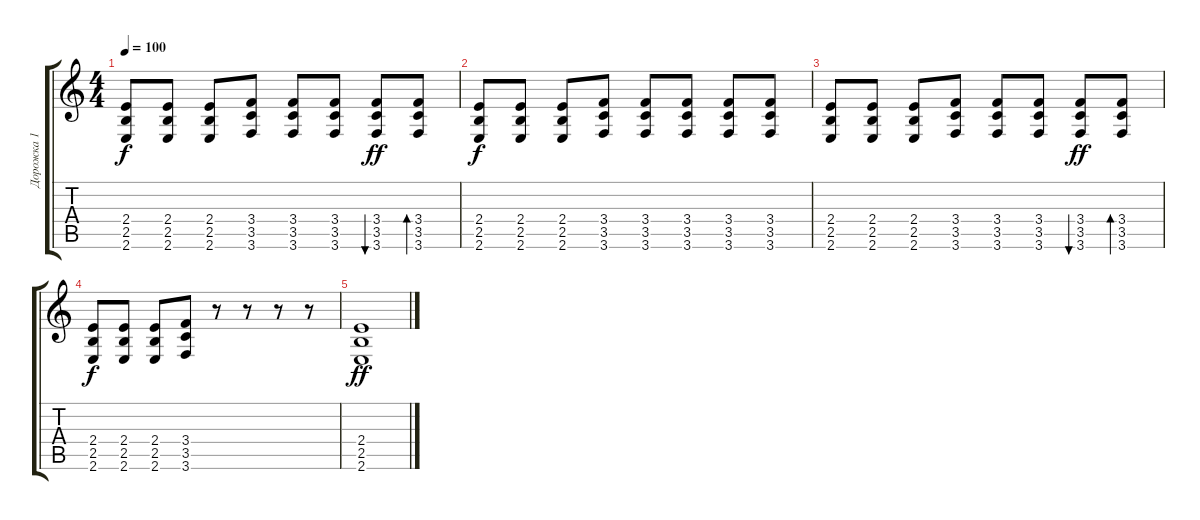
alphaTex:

\track ("Дорожка 1" "Дорожка 1") {instrument distortionguitar}
\staff {score tabs}
\tuning (E4 B3 G3 D3 A2 D2) {hide}
\ts (4 4)
\tempo 100
\clef g2
\ks c
(2.4 2.5 2.6).8{dy f} (2.4 2.5 2.6).8 (2.4 2.5 2.6).8 (3.4 3.5 3.6).8 (3.4 3.5 3.6).8 (3.4 3.5 3.6).8 (3.4 3.5 3.6).8{bu 60 dy ff} (3.4 3.5 3.6).8{bd 60} |
(2.4 2.5 2.6).8{dy f} (2.4 2.5 2.6).8 (2.4 2.5 2.6).8 (3.4 3.5 3.6).8 (3.4 3.5 3.6).8 (3.4 3.5 3.6).8 (3.4 3.5 3.6).8 (3.4 3.5 3.6).8 |
(2.4 2.5 2.6).8 (2.4 2.5 2.6).8 (2.4 2.5 2.6).8 (3.4 3.5 3.6).8 (3.4 3.5 3.6).8 (3.4 3.5 3.6).8 (3.4 3.5 3.6).8{bu 60 dy ff} (3.4 3.5 3.6).8{bd 60} |
(2.4 2.5 2.6).8{dy f} (2.4 2.5 2.6).8 (2.4 2.5 2.6).8 (3.4 3.5 3.6).8 r.8 r.8 r.8 r.8 |
(2.4 2.5 2.6).1{dy ff volume 6}
